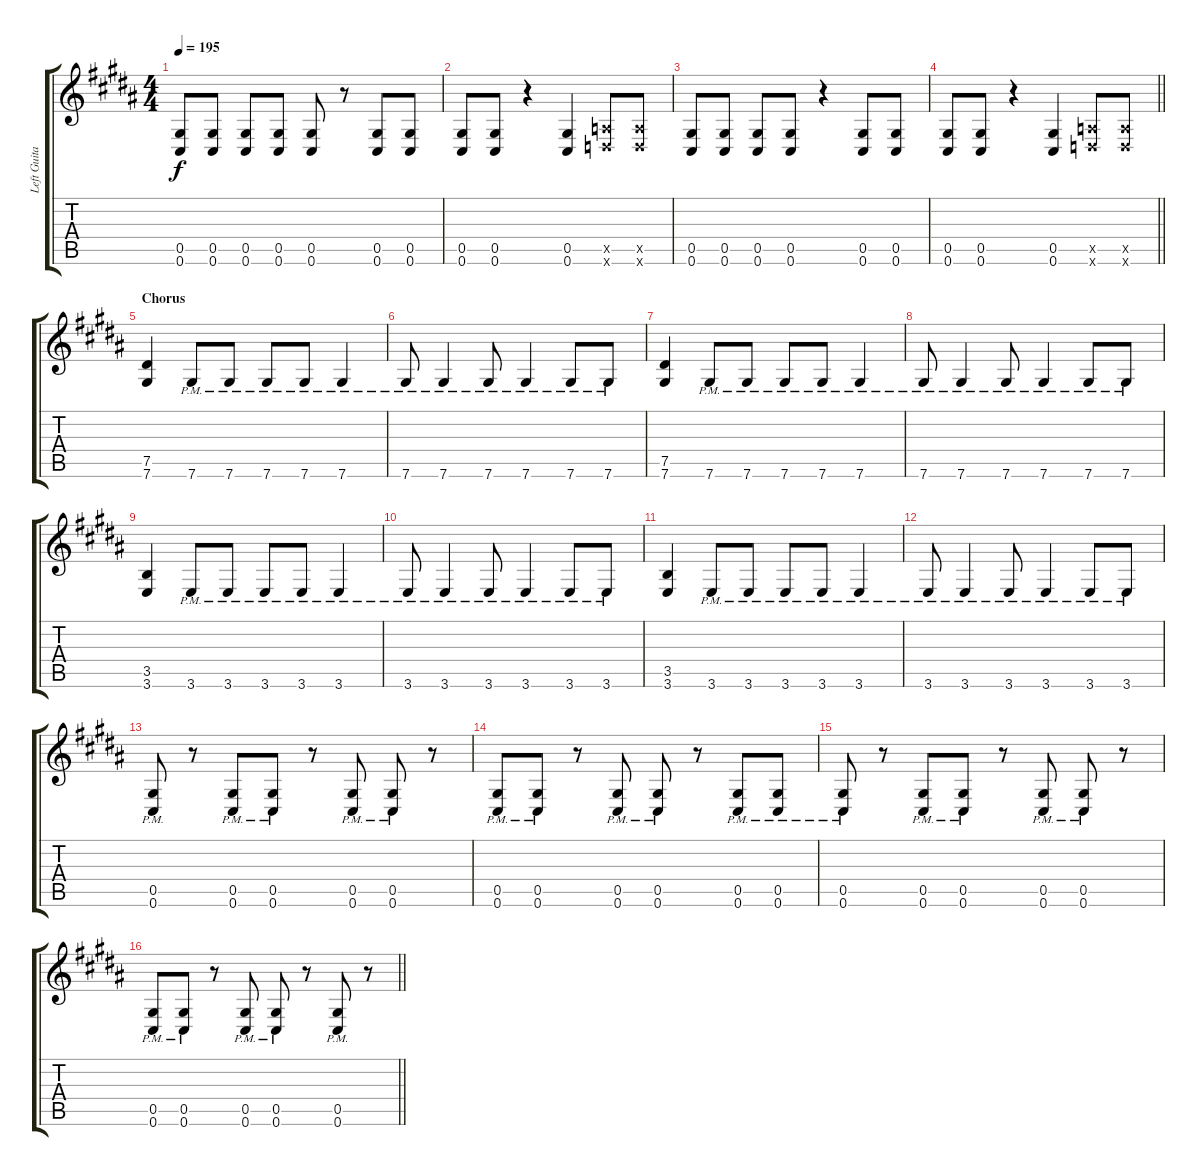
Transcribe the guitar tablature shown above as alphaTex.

\track ("Left Guitar" "Left Guita") {instrument distortionguitar}
\staff {score tabs}
\tuning (Eb4 Bb3 Gb3 Db3 Ab2 Db2) {hide}
\ts (4 4)
\tempo 195
\clef g2
\ks b
(0.5 0.6).8{dy f} (0.5 0.6).8 (0.5 0.6).8 (0.5 0.6).8 (0.5 0.6).8 r.8 (0.5 0.6).8 (0.5 0.6).8 |
(0.5 0.6).8 (0.5 0.6).8 r.4 (0.5 0.6).4 (1.5{x} 1.6{x}).8 (1.5{x} 1.6{x}).8 |
(0.5 0.6).8 (0.5 0.6).8 (0.5 0.6).8 (0.5 0.6).8 r.4 (0.5 0.6).8 (0.5 0.6).8 |
\barLineRight lightlight
(0.5 0.6).8 (0.5 0.6).8 r.4 (0.5 0.6).4 (1.5{x} 1.6{x}).8 (1.5{x} 1.6{x}).8 |
\section ("" "Chorus")
(7.5 7.6).4 7.6{pm}.8 7.6{pm}.8 7.6{pm}.8 7.6{pm}.8 7.6{pm}.4 |
7.6{pm}.8 7.6{pm}.4 7.6{pm}.8 7.6{pm}.4 7.6{pm}.8 7.6{pm}.8 |
(7.5 7.6).4 7.6{pm}.8 7.6{pm}.8 7.6{pm}.8 7.6{pm}.8 7.6{pm}.4 |
7.6{pm}.8 7.6{pm}.4 7.6{pm}.8 7.6{pm}.4 7.6{pm}.8 7.6{pm}.8 |
(3.5 3.6).4 3.6{pm}.8 3.6{pm}.8 3.6{pm}.8 3.6{pm}.8 3.6{pm}.4 |
3.6{pm}.8 3.6{pm}.4 3.6{pm}.8 3.6{pm}.4 3.6{pm}.8 3.6{pm}.8 |
(3.5 3.6).4 3.6{pm}.8 3.6{pm}.8 3.6{pm}.8 3.6{pm}.8 3.6{pm}.4 |
3.6{pm}.8 3.6{pm}.4 3.6{pm}.8 3.6{pm}.4 3.6{pm}.8 3.6{pm}.8 |
(0.5{pm} 0.6{pm}).8 r.8 (0.5{pm} 0.6{pm}).8 (0.5{pm} 0.6{pm}).8 r.8 (0.5{pm} 0.6{pm}).8 (0.5{pm} 0.6{pm}).8 r.8 |
(0.5{pm} 0.6{pm}).8 (0.5{pm} 0.6{pm}).8 r.8 (0.5{pm} 0.6{pm}).8 (0.5{pm} 0.6{pm}).8 r.8 (0.5{pm} 0.6{pm}).8 (0.5{pm} 0.6{pm}).8 |
(0.5{pm} 0.6{pm}).8 r.8 (0.5{pm} 0.6{pm}).8 (0.5{pm} 0.6{pm}).8 r.8 (0.5{pm} 0.6{pm}).8 (0.5{pm} 0.6{pm}).8 r.8 |
\barLineRight lightlight
(0.5{pm} 0.6{pm}).8 (0.5{pm} 0.6{pm}).8 r.8 (0.5{pm} 0.6{pm}).8 (0.5{pm} 0.6{pm}).8 r.8 (0.5{pm} 0.6{pm}).8 r.8
